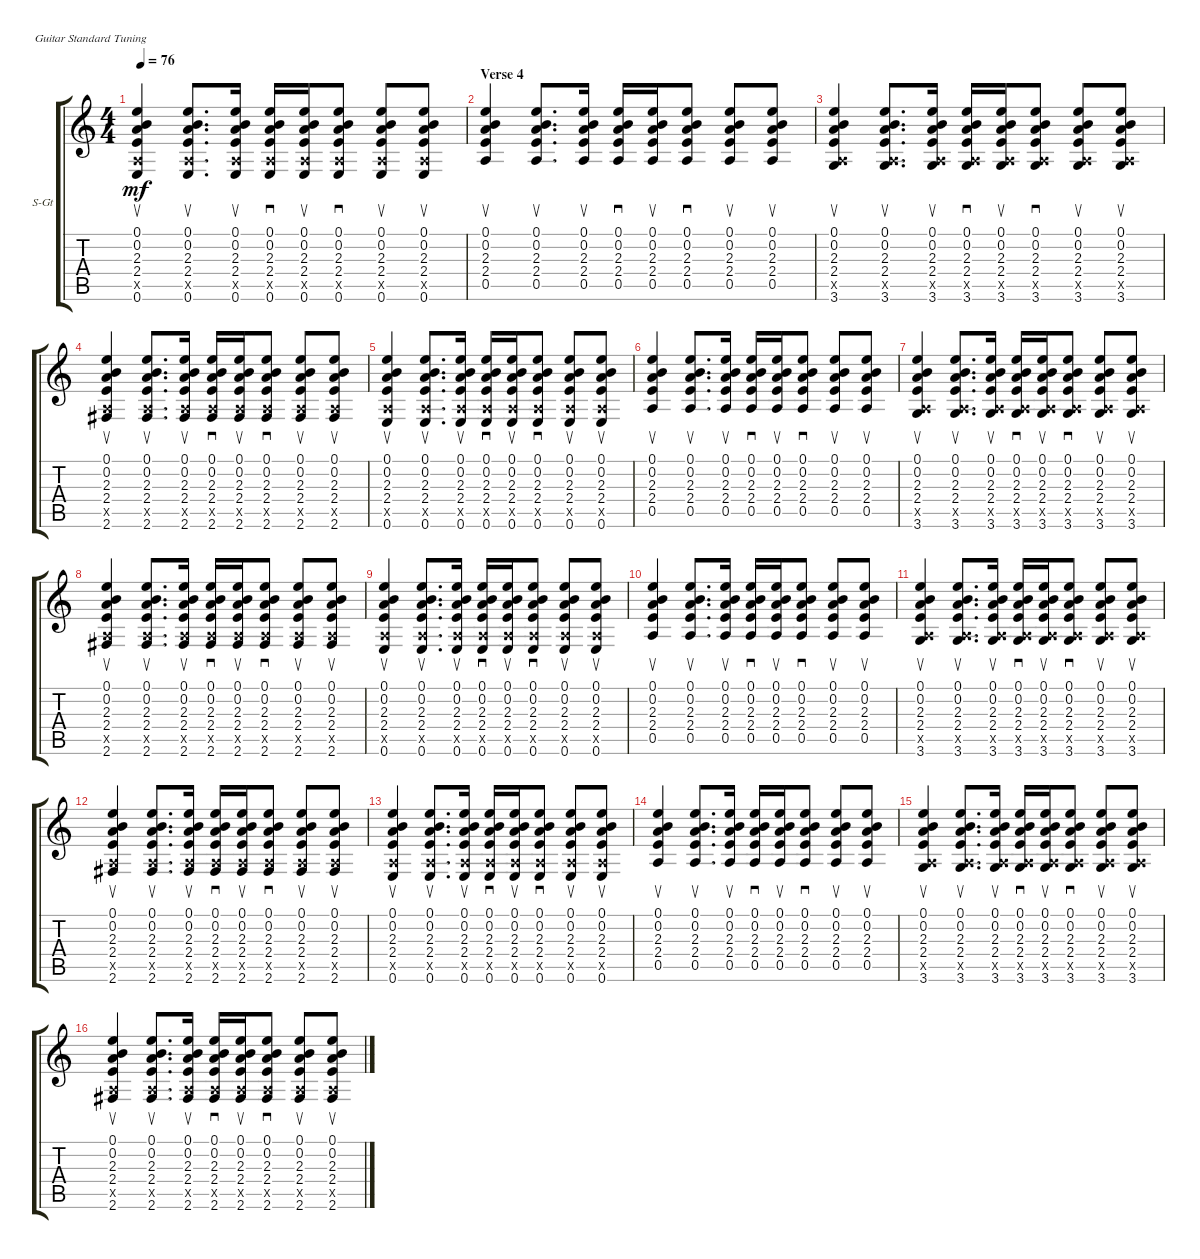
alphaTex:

\bracketExtendMode groupsimilarinstruments
\firstSystemTrackNameOrientation horizontal
\otherSystemsTrackNameOrientation horizontal
\track ("Acoustic Guitar" "S-Gt") {instrument acousticguitarsteel}
\staff {score tabs}
\tuning (E4 B3 G3 D3 A2 E2)
\ts (4 4)
\tempo 76
\clef g2
\ks c
(0.1 0.2 2.3 2.4 0.5{x} 0.6).4{su dy mf} (0.1 0.2 2.3 2.4 0.5{x} 0.6).8{d su} (0.1 0.2 2.3 2.4 0.5{x} 0.6).16{su} (0.1 0.2 2.3 2.4 0.5{x} 0.6).16{sd} (0.1 0.2 2.3 2.4 0.5{x} 0.6).16{su} (0.1 0.2 2.3 2.4 0.5{x} 0.6).8{sd} (0.1 0.2 2.3 2.4 0.5{x} 0.6).8{su} (0.1 0.2 2.3 2.4 0.5{x} 0.6).8{su} |
\section ("" "Verse 4")
(0.1 0.2 2.3 2.4 0.5).4{su} (0.1 0.2 2.3 2.4 0.5).8{d su} (0.1 0.2 2.3 2.4 0.5).16{su} (0.1 0.2 2.3 2.4 0.5).16{sd} (0.1 0.2 2.3 2.4 0.5).16{su} (0.1 0.2 2.3 2.4 0.5).8{sd} (0.1 0.2 2.3 2.4 0.5).8{su} (0.1 0.2 2.3 2.4 0.5).8{su} |
(0.1 0.2 2.3 2.4 0.5{x} 3.6).4{su} (0.1 0.2 2.3 2.4 0.5{x} 3.6).8{d su} (0.1 0.2 2.3 2.4 0.5{x} 3.6).16{su} (0.1 0.2 2.3 2.4 0.5{x} 3.6).16{sd} (0.1 0.2 2.3 2.4 0.5{x} 3.6).16{su} (0.1 0.2 2.3 2.4 0.5{x} 3.6).8{sd} (0.1 0.2 2.3 2.4 0.5{x} 3.6).8{su} (0.1 0.2 2.3 2.4 0.5{x} 3.6).8{su} |
(0.1 0.2 2.3 2.4 0.5{x} 2.6).4{su} (0.1 0.2 2.3 2.4 0.5{x} 2.6).8{d su} (0.1 0.2 2.3 2.4 0.5{x} 2.6).16{su} (0.1 0.2 2.3 2.4 0.5{x} 2.6).16{sd} (0.1 0.2 2.3 2.4 0.5{x} 2.6).16{su} (0.1 0.2 2.3 2.4 0.5{x} 2.6).8{sd} (0.1 0.2 2.3 2.4 0.5{x} 2.6).8{su} (0.1 0.2 2.3 2.4 0.5{x} 2.6).8{su} |
(0.1 0.2 2.3 2.4 0.5{x} 0.6).4{su} (0.1 0.2 2.3 2.4 0.5{x} 0.6).8{d su} (0.1 0.2 2.3 2.4 0.5{x} 0.6).16{su} (0.1 0.2 2.3 2.4 0.5{x} 0.6).16{sd} (0.1 0.2 2.3 2.4 0.5{x} 0.6).16{su} (0.1 0.2 2.3 2.4 0.5{x} 0.6).8{sd} (0.1 0.2 2.3 2.4 0.5{x} 0.6).8{su} (0.1 0.2 2.3 2.4 0.5{x} 0.6).8{su} |
(0.1 0.2 2.3 2.4 0.5).4{su} (0.1 0.2 2.3 2.4 0.5).8{d su} (0.1 0.2 2.3 2.4 0.5).16{su} (0.1 0.2 2.3 2.4 0.5).16{sd} (0.1 0.2 2.3 2.4 0.5).16{su} (0.1 0.2 2.3 2.4 0.5).8{sd} (0.1 0.2 2.3 2.4 0.5).8{su} (0.1 0.2 2.3 2.4 0.5).8{su} |
(0.1 0.2 2.3 2.4 0.5{x} 3.6).4{su} (0.1 0.2 2.3 2.4 0.5{x} 3.6).8{d su} (0.1 0.2 2.3 2.4 0.5{x} 3.6).16{su} (0.1 0.2 2.3 2.4 0.5{x} 3.6).16{sd} (0.1 0.2 2.3 2.4 0.5{x} 3.6).16{su} (0.1 0.2 2.3 2.4 0.5{x} 3.6).8{sd} (0.1 0.2 2.3 2.4 0.5{x} 3.6).8{su} (0.1 0.2 2.3 2.4 0.5{x} 3.6).8{su} |
(0.1 0.2 2.3 2.4 0.5{x} 2.6).4{su} (0.1 0.2 2.3 2.4 0.5{x} 2.6).8{d su} (0.1 0.2 2.3 2.4 0.5{x} 2.6).16{su} (0.1 0.2 2.3 2.4 0.5{x} 2.6).16{sd} (0.1 0.2 2.3 2.4 0.5{x} 2.6).16{su} (0.1 0.2 2.3 2.4 0.5{x} 2.6).8{sd} (0.1 0.2 2.3 2.4 0.5{x} 2.6).8{su} (0.1 0.2 2.3 2.4 0.5{x} 2.6).8{su} |
(0.1 0.2 2.3 2.4 0.5{x} 0.6).4{su} (0.1 0.2 2.3 2.4 0.5{x} 0.6).8{d su} (0.1 0.2 2.3 2.4 0.5{x} 0.6).16{su} (0.1 0.2 2.3 2.4 0.5{x} 0.6).16{sd} (0.1 0.2 2.3 2.4 0.5{x} 0.6).16{su} (0.1 0.2 2.3 2.4 0.5{x} 0.6).8{sd} (0.1 0.2 2.3 2.4 0.5{x} 0.6).8{su} (0.1 0.2 2.3 2.4 0.5{x} 0.6).8{su} |
(0.1 0.2 2.3 2.4 0.5).4{su} (0.1 0.2 2.3 2.4 0.5).8{d su} (0.1 0.2 2.3 2.4 0.5).16{su} (0.1 0.2 2.3 2.4 0.5).16{sd} (0.1 0.2 2.3 2.4 0.5).16{su} (0.1 0.2 2.3 2.4 0.5).8{sd} (0.1 0.2 2.3 2.4 0.5).8{su} (0.1 0.2 2.3 2.4 0.5).8{su} |
(0.1 0.2 2.3 2.4 0.5{x} 3.6).4{su} (0.1 0.2 2.3 2.4 0.5{x} 3.6).8{d su} (0.1 0.2 2.3 2.4 0.5{x} 3.6).16{su} (0.1 0.2 2.3 2.4 0.5{x} 3.6).16{sd} (0.1 0.2 2.3 2.4 0.5{x} 3.6).16{su} (0.1 0.2 2.3 2.4 0.5{x} 3.6).8{sd} (0.1 0.2 2.3 2.4 0.5{x} 3.6).8{su} (0.1 0.2 2.3 2.4 0.5{x} 3.6).8{su} |
(0.1 0.2 2.3 2.4 0.5{x} 2.6).4{su} (0.1 0.2 2.3 2.4 0.5{x} 2.6).8{d su} (0.1 0.2 2.3 2.4 0.5{x} 2.6).16{su} (0.1 0.2 2.3 2.4 0.5{x} 2.6).16{sd} (0.1 0.2 2.3 2.4 0.5{x} 2.6).16{su} (0.1 0.2 2.3 2.4 0.5{x} 2.6).8{sd} (0.1 0.2 2.3 2.4 0.5{x} 2.6).8{su} (0.1 0.2 2.3 2.4 0.5{x} 2.6).8{su} |
(0.1 0.2 2.3 2.4 0.5{x} 0.6).4{su} (0.1 0.2 2.3 2.4 0.5{x} 0.6).8{d su} (0.1 0.2 2.3 2.4 0.5{x} 0.6).16{su} (0.1 0.2 2.3 2.4 0.5{x} 0.6).16{sd} (0.1 0.2 2.3 2.4 0.5{x} 0.6).16{su} (0.1 0.2 2.3 2.4 0.5{x} 0.6).8{sd} (0.1 0.2 2.3 2.4 0.5{x} 0.6).8{su} (0.1 0.2 2.3 2.4 0.5{x} 0.6).8{su} |
(0.1 0.2 2.3 2.4 0.5).4{su} (0.1 0.2 2.3 2.4 0.5).8{d su} (0.1 0.2 2.3 2.4 0.5).16{su} (0.1 0.2 2.3 2.4 0.5).16{sd} (0.1 0.2 2.3 2.4 0.5).16{su} (0.1 0.2 2.3 2.4 0.5).8{sd} (0.1 0.2 2.3 2.4 0.5).8{su} (0.1 0.2 2.3 2.4 0.5).8{su} |
(0.1 0.2 2.3 2.4 0.5{x} 3.6).4{su} (0.1 0.2 2.3 2.4 0.5{x} 3.6).8{d su} (0.1 0.2 2.3 2.4 0.5{x} 3.6).16{su} (0.1 0.2 2.3 2.4 0.5{x} 3.6).16{sd} (0.1 0.2 2.3 2.4 0.5{x} 3.6).16{su} (0.1 0.2 2.3 2.4 0.5{x} 3.6).8{sd} (0.1 0.2 2.3 2.4 0.5{x} 3.6).8{su} (0.1 0.2 2.3 2.4 0.5{x} 3.6).8{su} |
(0.1 0.2 2.3 2.4 0.5{x} 2.6).4{su} (0.1 0.2 2.3 2.4 0.5{x} 2.6).8{d su} (0.1 0.2 2.3 2.4 0.5{x} 2.6).16{su} (0.1 0.2 2.3 2.4 0.5{x} 2.6).16{sd} (0.1 0.2 2.3 2.4 0.5{x} 2.6).16{su} (0.1 0.2 2.3 2.4 0.5{x} 2.6).8{sd} (0.1 0.2 2.3 2.4 0.5{x} 2.6).8{su} (0.1 0.2 2.3 2.4 0.5{x} 2.6).8{su}
